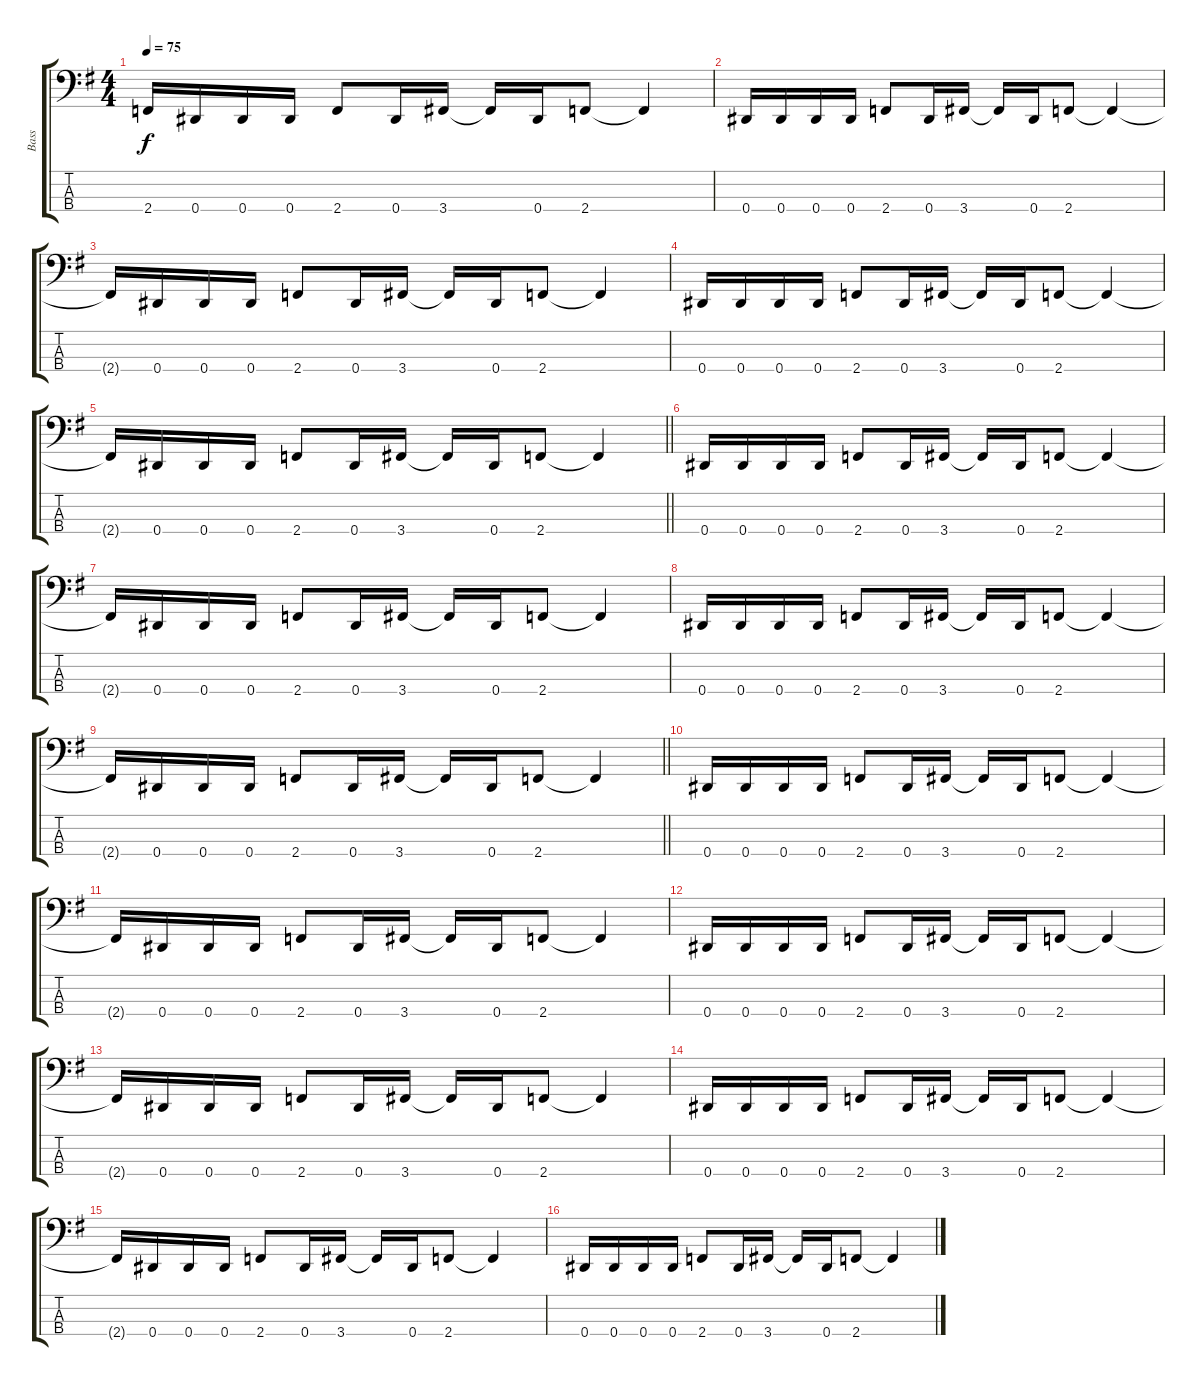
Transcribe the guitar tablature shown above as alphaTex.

\track ("Bass" "Bass") {instrument electricbasspick}
\staff {score tabs}
\tuning (Gb2 Db2 Ab1 Eb1) {hide}
\ts (4 4)
\tempo 75
\clef f4
\ks g
2.4{t}.16{dy f} 0.4.16 0.4.16 0.4.16 2.4.8 0.4.16 3.4.16 3.4{t}.16 0.4.16 2.4.8 2.4{t}.4 |
0.4.16 0.4.16 0.4.16 0.4.16 2.4.8 0.4.16 3.4.16 3.4{t}.16 0.4.16 2.4.8 2.4{t}.4 |
2.4{t}.16 0.4.16 0.4.16 0.4.16 2.4.8 0.4.16 3.4.16 3.4{t}.16 0.4.16 2.4.8 2.4{t}.4 |
0.4.16 0.4.16 0.4.16 0.4.16 2.4.8 0.4.16 3.4.16 3.4{t}.16 0.4.16 2.4.8 2.4{t}.4 |
\barLineRight lightlight
2.4{t}.16 0.4.16 0.4.16 0.4.16 2.4.8 0.4.16 3.4.16 3.4{t}.16 0.4.16 2.4.8 2.4{t}.4 |
\section ("" " ")
0.4.16 0.4.16 0.4.16 0.4.16 2.4.8 0.4.16 3.4.16 3.4{t}.16 0.4.16 2.4.8 2.4{t}.4 |
2.4{t}.16 0.4.16 0.4.16 0.4.16 2.4.8 0.4.16 3.4.16 3.4{t}.16 0.4.16 2.4.8 2.4{t}.4 |
0.4.16 0.4.16 0.4.16 0.4.16 2.4.8 0.4.16 3.4.16 3.4{t}.16 0.4.16 2.4.8 2.4{t}.4 |
\barLineRight lightlight
2.4{t}.16 0.4.16 0.4.16 0.4.16 2.4.8 0.4.16 3.4.16 3.4{t}.16 0.4.16 2.4.8 2.4{t}.4 |
\section ("" " ")
0.4.16 0.4.16 0.4.16 0.4.16 2.4.8 0.4.16 3.4.16 3.4{t}.16 0.4.16 2.4.8 2.4{t}.4 |
2.4{t}.16 0.4.16 0.4.16 0.4.16 2.4.8 0.4.16 3.4.16 3.4{t}.16 0.4.16 2.4.8 2.4{t}.4 |
0.4.16 0.4.16 0.4.16 0.4.16 2.4.8 0.4.16 3.4.16 3.4{t}.16 0.4.16 2.4.8 2.4{t}.4 |
2.4{t}.16 0.4.16 0.4.16 0.4.16 2.4.8 0.4.16 3.4.16 3.4{t}.16 0.4.16 2.4.8 2.4{t}.4 |
0.4.16 0.4.16 0.4.16 0.4.16 2.4.8 0.4.16 3.4.16 3.4{t}.16 0.4.16 2.4.8 2.4{t}.4 |
2.4{t}.16 0.4.16 0.4.16 0.4.16 2.4.8 0.4.16 3.4.16 3.4{t}.16 0.4.16 2.4.8 2.4{t}.4 |
0.4.16 0.4.16 0.4.16 0.4.16 2.4.8 0.4.16 3.4.16 3.4{t}.16 0.4.16 2.4.8 2.4{t}.4
